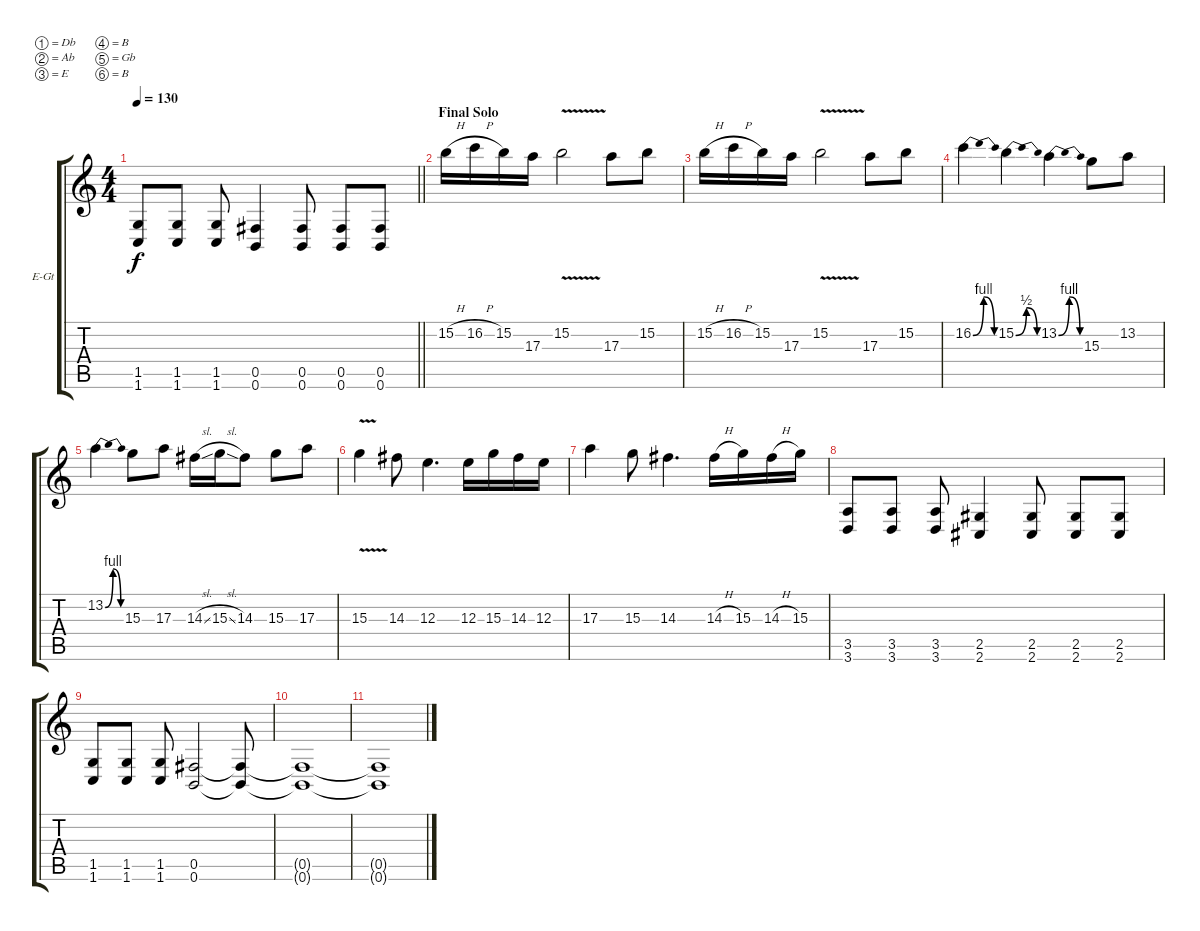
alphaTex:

\bracketExtendMode groupsimilarinstruments
\firstSystemTrackNameOrientation horizontal
\otherSystemsTrackNameOrientation horizontal
\track ("Mick Thomson" "E-Gt") {instrument overdrivenguitar}
\staff {score tabs}
\tuning (Db4 Ab3 E3 B2 Gb2 B1)
\ts (4 4)
\tempo 130
\clef g2
\barLineRight lightlight
\ks c
(1.5 1.6).8{dy f} (1.5 1.6).8 (1.5 1.6).8 (0.5 0.6).4 (0.5 0.6).8 (0.5 0.6).8 (0.5 0.6).8 |
\section ("" "Final Solo")
15.2{h}.16 16.2{h}.16 15.2.16 17.3.16 15.2{v}.2 17.3.8 15.2.8 |
15.2{h}.16 16.2{h}.16 15.2.16 17.3.16 15.2{v}.2 17.3.8 15.2.8 |
16.2{be (bendrelease 0 0 30 4 30 4 60 0)}.4 15.2{be (bendrelease 0 0 30 2 30 2 60 0)}.4 13.2{be (bendrelease 0 0 30 4 30 4 60 0)}.4 15.3.8 13.2.8 |
13.2{be (bendrelease 0 0 30 4 30 4 60 0)}.4 15.3.8 17.3.8 14.3{sl}.16 15.3{sl}.16 14.3.8 15.3.8 17.3.8 |
15.3{v}.4 14.3.8 12.3.4{d} 12.3.16 15.3.16 14.3.16 12.3.16 |
17.3.4 15.3.8 14.3.4{d} 14.3{h}.16 15.3.16 14.3{h}.16 15.3.16 |
(3.5 3.6).8 (3.5 3.6).8 (3.5 3.6).8 (2.5 2.6).4 (2.5 2.6).8 (2.5 2.6).8 (2.5 2.6).8 |
(1.5 1.6).8 (1.5 1.6).8 (1.5 1.6).8 (0.5 0.6).2 (0.5{t} 0.6{t}).8 |
(0.5{t} 0.6{t}).1 |
(0.5{t} 0.6{t}).1
